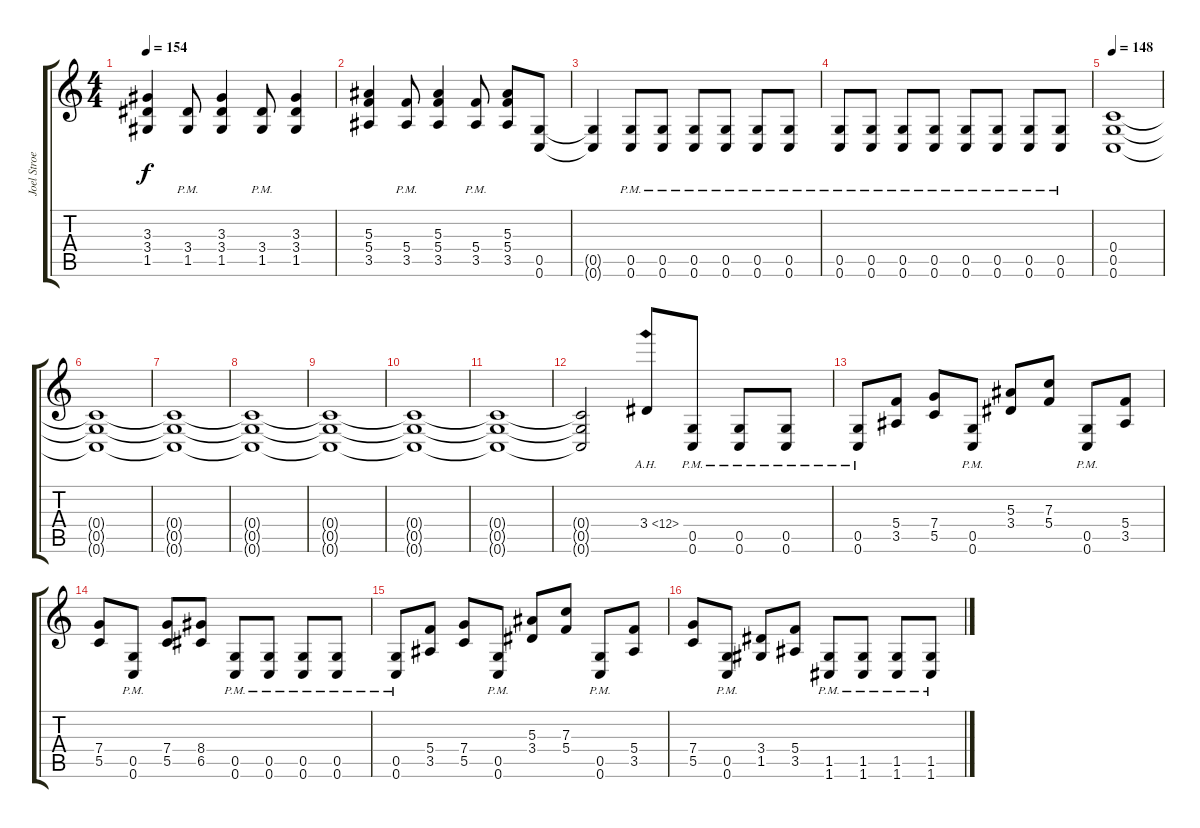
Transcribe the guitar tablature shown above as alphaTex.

\track ("Joel Stroetzel" "Joel Stroe") {instrument distortionguitar}
\staff {score tabs}
\tuning (D4 A3 F3 C3 G2 C2) {hide}
\ts (4 4)
\tempo 154
\clef g2
\ks c
(3.3 3.4 1.5).4{dy f} (3.4{pm} 1.5{pm}).8 (3.3 3.4 1.5).4 (3.4{pm} 1.5{pm}).8 (3.3 3.4 1.5).4 |
(5.3 5.4 3.5).4 (5.4{pm} 3.5{pm}).8 (5.3 5.4 3.5).4 (5.4{pm} 3.5{pm}).8 (5.3 5.4 3.5).8 (0.5 0.6).8 |
(0.5{t} 0.6{t}).4 (0.5{pm} 0.6{pm}).8 (0.5{pm} 0.6{pm}).8 (0.5{pm} 0.6{pm}).8 (0.5{pm} 0.6{pm}).8 (0.5{pm} 0.6{pm}).8 (0.5{pm} 0.6{pm}).8 |
(0.5{pm} 0.6{pm}).8 (0.5{pm} 0.6{pm}).8 (0.5{pm} 0.6{pm}).8 (0.5{pm} 0.6{pm}).8 (0.5{pm} 0.6{pm}).8 (0.5{pm} 0.6{pm}).8 (0.5{pm} 0.6{pm}).8 (0.5{pm} 0.6{pm}).8 |
\tempo 148
(0.4 0.5 0.6).1 |
(0.4{t} 0.5{t} 0.6{t}).1 |
(0.4{t} 0.5{t} 0.6{t}).1 |
(0.4{t} 0.5{t} 0.6{t}).1 |
(0.4{t} 0.5{t} 0.6{t}).1 |
(0.4{t} 0.5{t} 0.6{t}).1 |
(0.4{t} 0.5{t} 0.6{t}).1 |
(0.4{t} 0.5{t} 0.6{t}).2 3.4{ah 9}.8 (0.5{pm} 0.6{pm}).8 (0.5{pm} 0.6{pm}).8 (0.5{pm} 0.6{pm}).8 |
(0.5{pm} 0.6{pm}).8 (5.4 3.5).8 (7.4 5.5).8 (0.5{pm} 0.6{pm}).8 (5.3 3.4).8 (7.3 5.4).8 (0.5{pm} 0.6{pm}).8 (5.4 3.5).8 |
(7.4 5.5).8 (0.5{pm} 0.6{pm}).8 (7.4 5.5).8 (8.4 6.5).8 (0.5{pm} 0.6{pm}).8 (0.5{pm} 0.6{pm}).8 (0.5{pm} 0.6{pm}).8 (0.5{pm} 0.6{pm}).8 |
(0.5{pm} 0.6{pm}).8 (5.4 3.5).8 (7.4 5.5).8 (0.5{pm} 0.6{pm}).8 (5.3 3.4).8 (7.3 5.4).8 (0.5{pm} 0.6{pm}).8 (5.4 3.5).8 |
(7.4 5.5).8 (0.5{pm} 0.6{pm}).8 (3.4 1.5).8 (5.4 3.5).8 (1.5{pm} 1.6{pm}).8 (1.5{pm} 1.6{pm}).8 (1.5{pm} 1.6{pm}).8 (1.5{pm} 1.6{pm}).8
